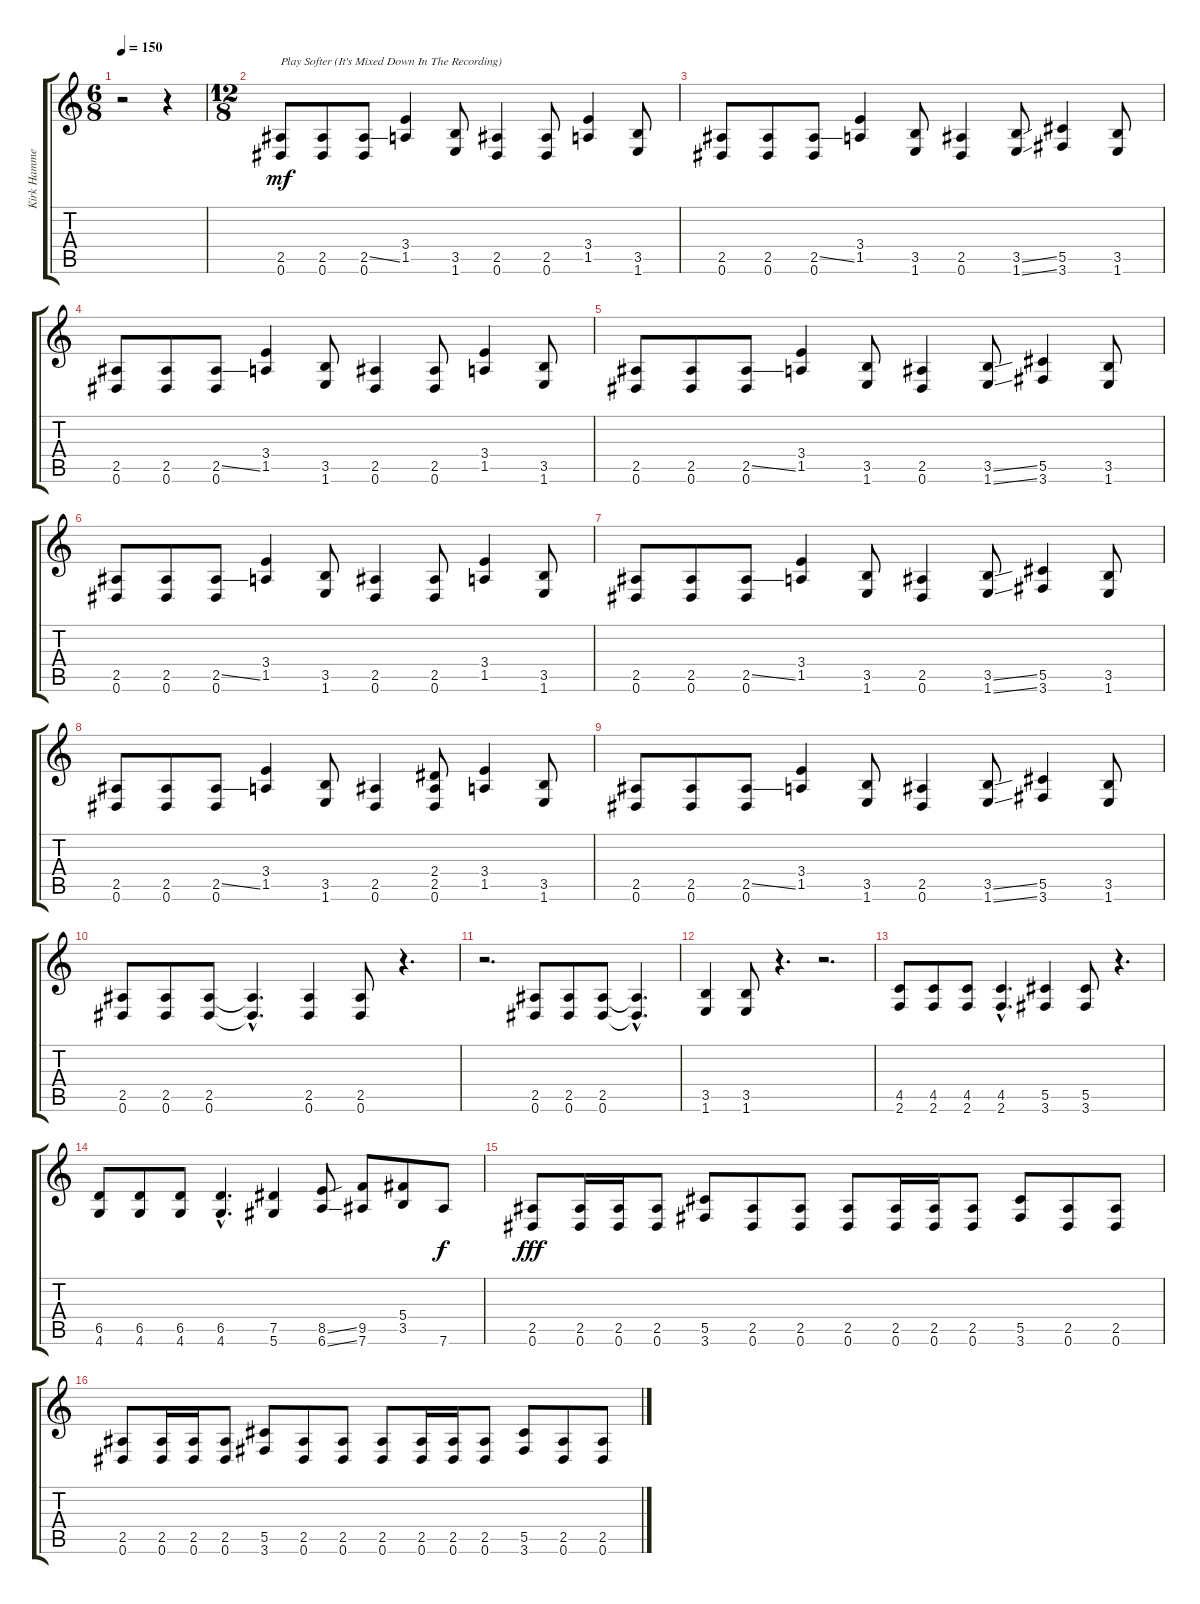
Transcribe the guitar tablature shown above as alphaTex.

\track ("Kirk Hammett (Lead)" "Kirk Hamme") {instrument distortionguitar}
\staff {score tabs}
\tuning (Eb4 Bb3 Gb3 Db3 Ab2 Eb2) {hide}
\ts (6 8)
\tempo 150
\clef g2
\ks c
r.2{dy fff} r.4 |
\ts (12 8)
(2.5 0.6).8{txt "Play Softer (It's Mixed Down In The Recording)" dy mf} (2.5 0.6).8 (2.5{ss} 0.6).8 (3.4 1.5).4 (3.5 1.6).8 (2.5 0.6).4 (2.5 0.6).8 (3.4 1.5).4 (3.5 1.6).8 |
(2.5 0.6).8 (2.5 0.6).8 (2.5{ss} 0.6).8 (3.4 1.5).4 (3.5 1.6).8 (2.5 0.6).4 (3.5{ss} 1.6{ss}).8 (5.5 3.6).4 (3.5 1.6).8 |
(2.5 0.6).8 (2.5 0.6).8 (2.5{ss} 0.6).8 (3.4 1.5).4 (3.5 1.6).8 (2.5 0.6).4 (2.5 0.6).8 (3.4 1.5).4 (3.5 1.6).8 |
(2.5 0.6).8 (2.5 0.6).8 (2.5{ss} 0.6).8 (3.4 1.5).4 (3.5 1.6).8 (2.5 0.6).4 (3.5{ss} 1.6{ss}).8 (5.5 3.6).4 (3.5 1.6).8 |
(2.5 0.6).8 (2.5 0.6).8 (2.5{ss} 0.6).8 (3.4 1.5).4 (3.5 1.6).8 (2.5 0.6).4 (2.5 0.6).8 (3.4 1.5).4 (3.5 1.6).8 |
(2.5 0.6).8 (2.5 0.6).8 (2.5{ss} 0.6).8 (3.4 1.5).4 (3.5 1.6).8 (2.5 0.6).4 (3.5{ss} 1.6{ss}).8 (5.5 3.6).4 (3.5 1.6).8 |
(2.5 0.6).8 (2.5 0.6).8 (2.5{ss} 0.6).8 (3.4 1.5).4 (3.5 1.6).8 (2.5 0.6).4 (2.4 2.5 0.6).8 (3.4 1.5).4 (3.5 1.6).8 |
(2.5 0.6).8 (2.5 0.6).8 (2.5{ss} 0.6).8 (3.4 1.5).4 (3.5 1.6).8 (2.5 0.6).4 (3.5{ss} 1.6{ss}).8 (5.5 3.6).4 (3.5 1.6).8 |
(2.5 0.6).8 (2.5 0.6).8 (2.5 0.6).8 (2.5{hac t} 0.6{hac t}).4{d} (2.5 0.6).4 (2.5 0.6).8 r.4{d} |
r.2{d} (2.5 0.6).8 (2.5 0.6).8 (2.5 0.6).8 (2.5{hac t} 0.6{hac t}).4{d} |
(3.5 1.6).4 (3.5 1.6).8 r.4{d} r.2{d} |
(4.5 2.6).8 (4.5 2.6).8 (4.5 2.6).8 (4.5{hac} 2.6{hac}).4{d} (5.5 3.6).4 (5.5 3.6).8 r.4{d} |
(6.5 4.6).8 (6.5 4.6).8 (6.5 4.6).8 (6.5{hac} 4.6{hac}).4{d} (7.5 5.6).4 (8.5{ss} 6.6{ss}).8 (9.5 7.6).8 (5.4 3.5).8 7.6.8{dy f} |
(2.5 0.6).8{dy fff} (2.5 0.6).16 (2.5 0.6).16 (2.5 0.6).8 (5.5 3.6).8 (2.5 0.6).8 (2.5 0.6).8 (2.5 0.6).8 (2.5 0.6).16 (2.5 0.6).16 (2.5 0.6).8 (5.5 3.6).8 (2.5 0.6).8 (2.5 0.6).8 |
(2.5 0.6).8 (2.5 0.6).16 (2.5 0.6).16 (2.5 0.6).8 (5.5 3.6).8 (2.5 0.6).8 (2.5 0.6).8 (2.5 0.6).8 (2.5 0.6).16 (2.5 0.6).16 (2.5 0.6).8 (5.5 3.6).8 (2.5 0.6).8 (2.5 0.6).8
